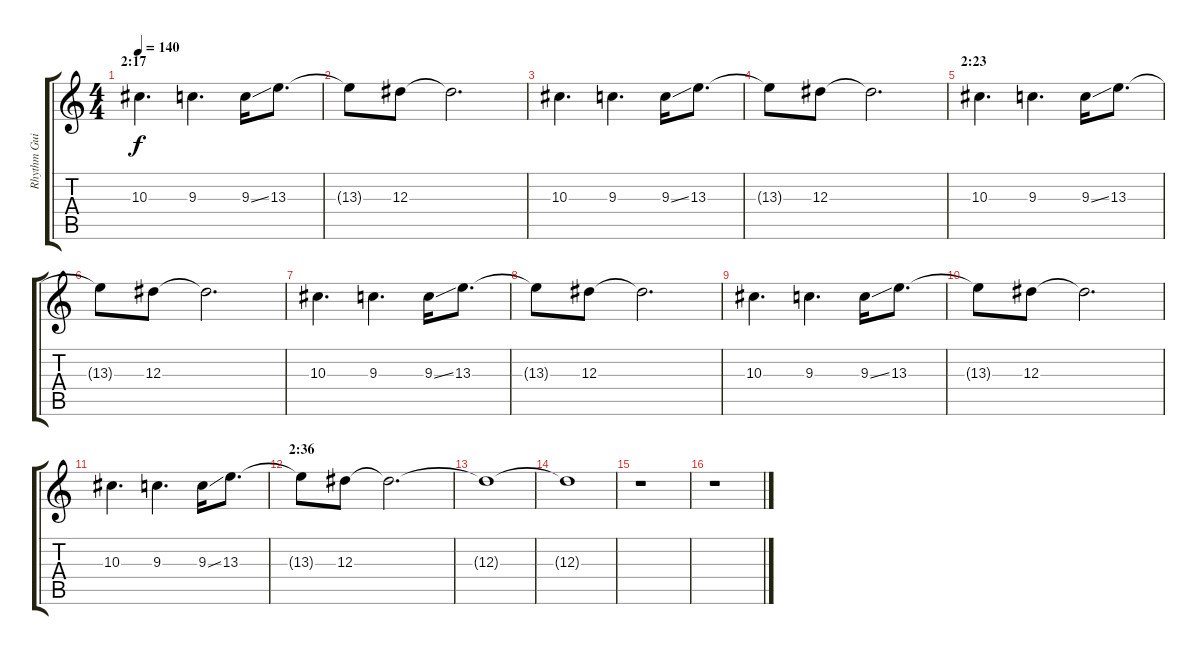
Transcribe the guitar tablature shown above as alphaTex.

\track ("Rhythm Guitar" "Rhythm Gui") {instrument overdrivenguitar}
\staff {score tabs}
\tuning (C4 G3 Eb3 Bb2 F2 C2) {hide}
\ts (4 4)
\section ("" "2:17")
\tempo 140
\clef g2
\ks c
10.3.4{d dy f} 9.3.4{d} 9.3{ss}.16 13.3.8{d} |
13.3{t}.8 12.3.8 12.3{t}.2{d} |
10.3.4{d} 9.3.4{d} 9.3{ss}.16 13.3.8{d} |
13.3{t}.8 12.3.8 12.3{t}.2{d} |
\section ("" "2:23")
10.3.4{d} 9.3.4{d} 9.3{ss}.16 13.3.8{d} |
13.3{t}.8 12.3.8 12.3{t}.2{d} |
10.3.4{d} 9.3.4{d} 9.3{ss}.16 13.3.8{d} |
13.3{t}.8 12.3.8 12.3{t}.2{d} |
10.3.4{d} 9.3.4{d} 9.3{ss}.16 13.3.8{d} |
13.3{t}.8 12.3.8 12.3{t}.2{d} |
10.3.4{d} 9.3.4{d} 9.3{ss}.16 13.3.8{d} |
\section ("" "2:36")
13.3{t}.8 12.3.8 12.3{t}.2{d} |
12.3{t}.1 |
12.3{t}.1 |
r.1 |
r.1
